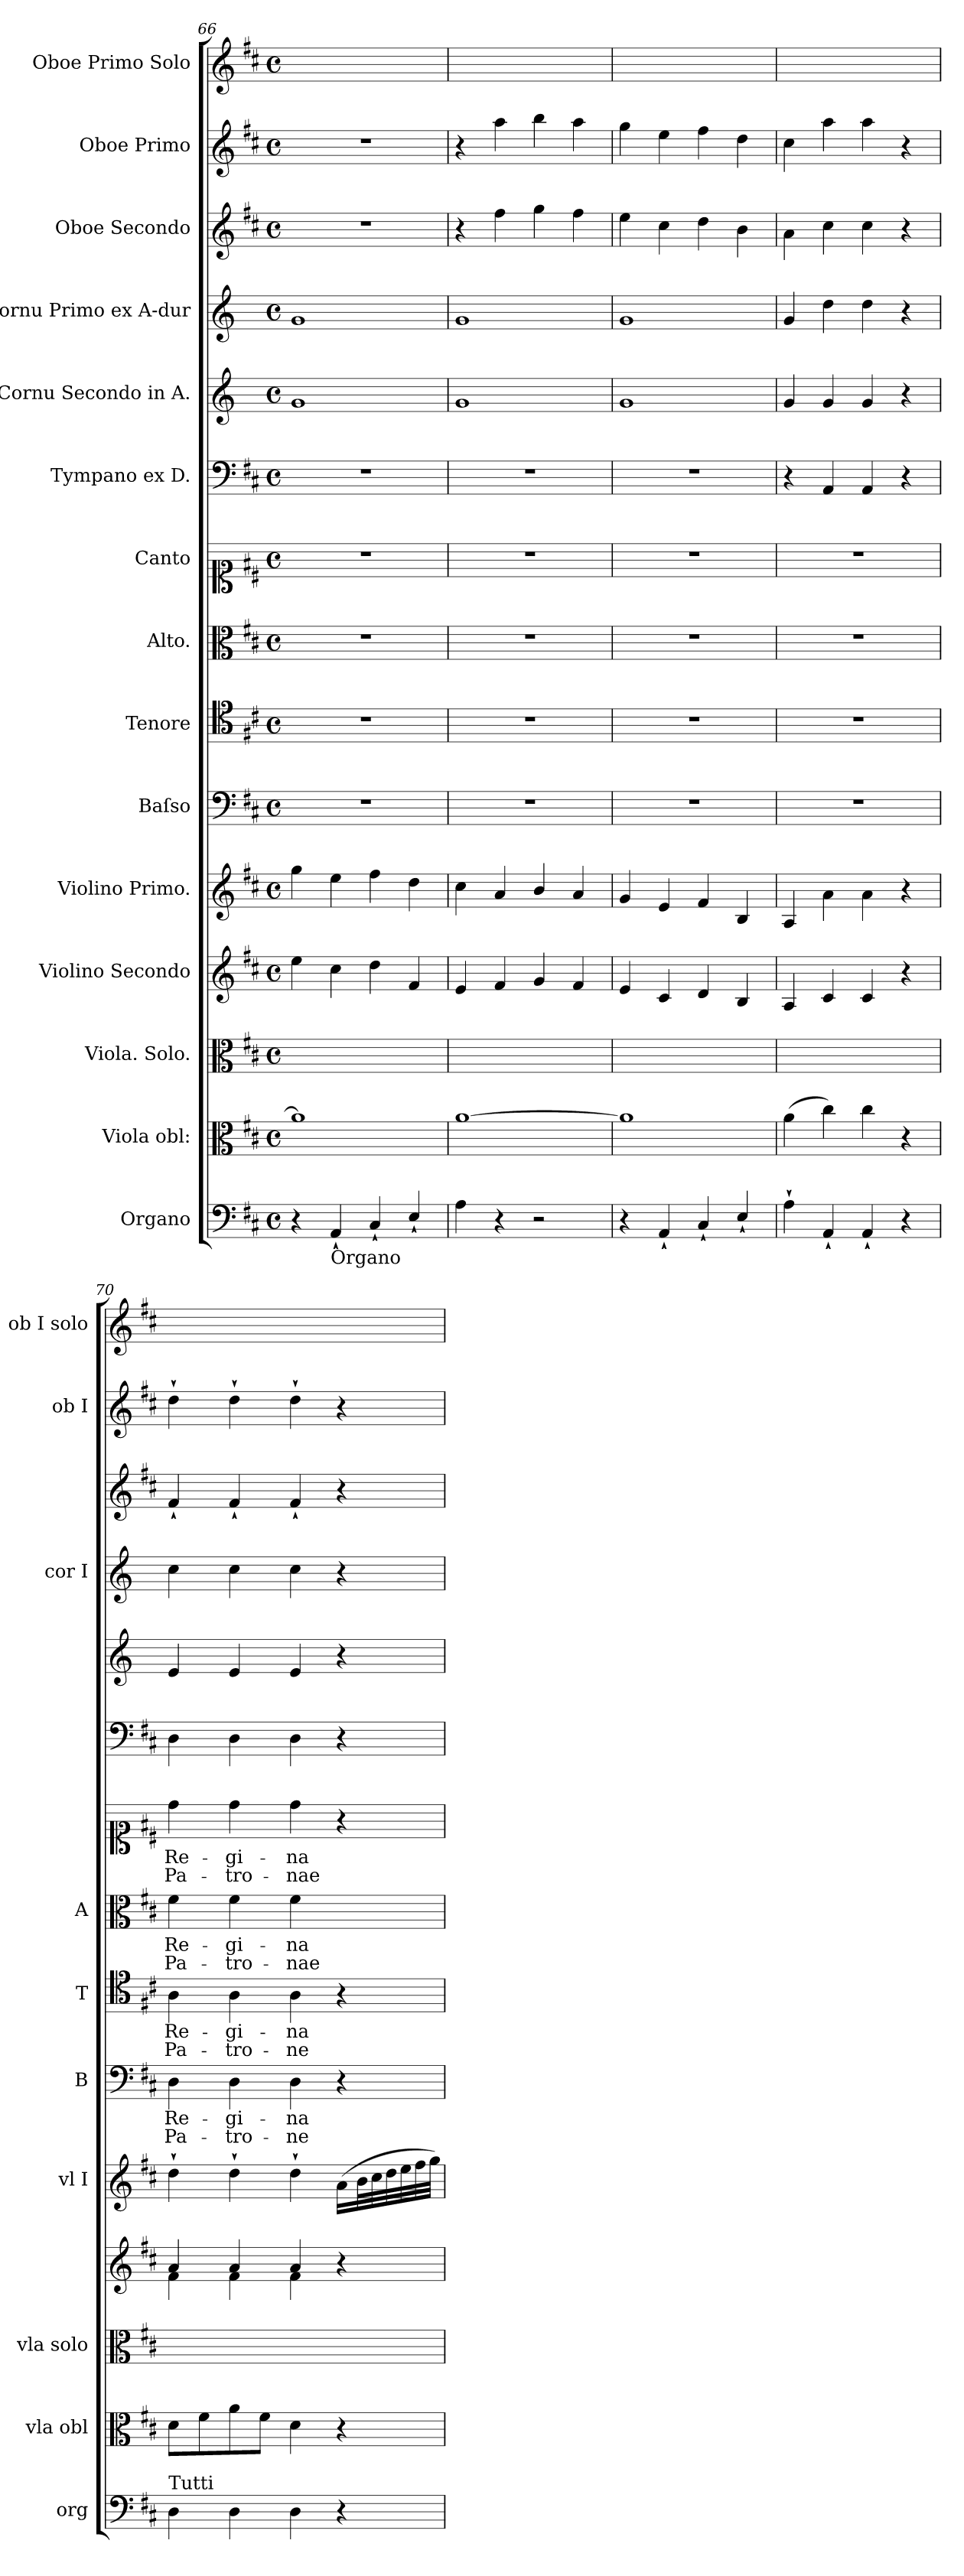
**kern	**dynam	**kern	**kern	**kern	**kern	**dynam	**kern	**text	**text	**kern	**text	**text	**kern	**text	**text	**kern	**text	**text	**kern	**dynam	**kern	**dynam	**kern	**dynam	**kern	**dynam	**kern	**dynam	**kern
*part15	*part15	*part14	*part13	*part12	*part11	*part11	*part10	*part10	*part10	*part9	*part9	*part9	*part8	*part8	*part8	*part7	*part7	*part7	*part6	*part6	*part5	*part5	*part4	*part4	*part3	*part3	*part2	*part2	*part1
*staff15	*staff15	*staff14	*staff13	*staff12	*staff11	*staff11	*staff10	*staff10	*staff10	*staff9	*staff9	*staff9	*staff8	*staff8	*staff8	*staff7	*staff7	*staff7	*staff6	*staff6	*staff5	*staff5	*staff4	*staff4	*staff3	*staff3	*staff2	*staff2	*staff1
*I"Organo	*	*I"Viola obl:	*I"Viola. Solo.	*I"Violino Secondo	*I"Violino Primo.	*	*I"Baſso	*	*	*I"Tenore	*	*	*I"Alto.	*	*	*I"Canto	*	*	*I"Tympano ex D.	*	*I"Cornu Secondo in A.	*	*I"Cornu Primo ex A-dur	*	*I"Oboe Secondo	*	*I"Oboe Primo	*	*I"Oboe Primo Solo
*I'org	*	*I'vla obl	*I'vla solo	*	*I'vl I	*	*I'B	*	*	*I'T	*	*	*I'A	*	*	*	*	*	*	*	*	*	*I'cor I	*	*	*	*I'ob I	*	*I'ob I solo
*clefF4	*	*clefC3	*clefC3	*clefG2	*clefG2	*	*clefF4	*	*	*clefC4	*	*	*clefC3	*	*	*clefC1	*	*	*clefF4	*	*clefG2	*	*clefG2	*	*clefG2	*	*clefG2	*	*clefG2
*	*	*	*	*	*	*	*	*	*	*	*	*	*	*	*	*	*	*	*	*	*ITrd-1c-2	*	*ITrd-1c-2	*	*	*	*	*	*
*k[f#c#]	*	*k[f#c#]	*k[f#c#]	*k[f#c#]	*k[f#c#]	*	*k[f#c#]	*	*	*k[f#c#]	*	*	*k[f#c#]	*	*	*k[f#c#]	*	*	*k[f#c#]	*	*k[f#c#]	*	*k[f#c#]	*	*k[f#c#]	*	*k[f#c#]	*	*k[f#c#]
*D:	*	*D:	*D:	*D:	*D:	*	*D:	*	*	*D:	*	*	*D:	*	*	*D:	*	*	*D:	*	*D:	*	*D:	*	*D:	*	*D:	*	*D:
*M4/4	*	*M4/4	*M4/4	*M4/4	*M4/4	*	*M4/4	*	*	*M4/4	*	*	*M4/4	*	*	*M4/4	*	*	*M4/4	*	*M4/4	*	*M4/4	*	*M4/4	*	*M4/4	*	*M4/4
*met(c)	*	*met(c)	*met(c)	*met(c)	*met(c)	*	*met(c)	*	*	*met(c)	*	*	*met(c)	*	*	*met(c)	*	*	*met(c)	*	*met(c)	*	*met(c)	*	*met(c)	*	*met(c)	*	*met(c)
=66	=66	=66	=66	=66	=66	=66	=66	=66	=66	=66	=66	=66	=66	=66	=66	=66	=66	=66	=66	=66	=66	=66	=66	=66	=66	=66	=66	=66	=66
4r	.	1a]	1ryy	4ee\	4gg\	.	1r	.	.	1r	.	.	1r	.	.	1r	.	.	1r	.	1a	po	1a	po	1r	.	1r	.	1ryy
!LO:TX:b:t=Organo	!	!	!	!	!	!	!	!	!	!	!	!	!	!	!	!	!	!	!	!	!	!	!	!	!	!	!	!	!
4AA`>/	.	.	.	4cc#\	4ee\	.	.	.	.	.	.	.	.	.	.	.	.	.	.	.	.	.	.	.	.	.	.	.	.
4C#`>/	.	.	.	4dd\	4ff#\	.	.	.	.	.	.	.	.	.	.	.	.	.	.	.	.	.	.	.	.	.	.	.	.
4E`>/	.	.	.	4f#/	4dd\	.	.	.	.	.	.	.	.	.	.	.	.	.	.	.	.	.	.	.	.	.	.	.	.
=67	=67	=67	=67	=67	=67	=67	=67	=67	=67	=67	=67	=67	=67	=67	=67	=67	=67	=67	=67	=67	=67	=67	=67	=67	=67	=67	=67	=67	=67
4A\	.	[1a	1ryy	4e/	4cc#\	.	1r	.	.	1r	.	.	1r	.	.	1r	.	.	1r	.	1a	.	1a	.	4r	.	4r	.	1ryy
4r	.	.	.	4f#/	4a/	.	.	.	.	.	.	.	.	.	.	.	.	.	.	.	.	.	.	.	4ff#\	po..	4aa\	po.	.
!	!LO:DY:b	!	!	!	!	!	!	!	!	!	!	!	!	!	!	!	!	!	!	!	!	!	!	!	!	!	!	!	!
2r	piano	.	.	4g/	4b/	.	.	.	.	.	.	.	.	.	.	.	.	.	.	.	.	.	.	.	4gg\	.	4bb\	.	.
.	.	.	.	4f#/	4a/	.	.	.	.	.	.	.	.	.	.	.	.	.	.	.	.	.	.	.	4ff#\	.	4aa\	.	.
=68	=68	=68	=68	=68	=68	=68	=68	=68	=68	=68	=68	=68	=68	=68	=68	=68	=68	=68	=68	=68	=68	=68	=68	=68	=68	=68	=68	=68	=68
4r	.	1a]	1ryy	4e/	4g/	.	1r	.	.	1r	.	.	1r	.	.	1r	.	.	1r	.	1a	.	1a	.	4ee\	.	4gg\	.	1ryy
4AA`>/	.	.	.	4c#/	4e/	.	.	.	.	.	.	.	.	.	.	.	.	.	.	.	.	.	.	.	4cc#\	.	4ee\	.	.
4C#`>/	.	.	.	4d/	4f#/	.	.	.	.	.	.	.	.	.	.	.	.	.	.	.	.	.	.	.	4dd\	.	4ff#\	.	.
4E`>/	.	.	.	4B/	4B/	.	.	.	.	.	.	.	.	.	.	.	.	.	.	.	.	.	.	.	4b\	.	4dd\	.	.
=69	=69	=69	=69	=69	=69	=69	=69	=69	=69	=69	=69	=69	=69	=69	=69	=69	=69	=69	=69	=69	=69	=69	=69	=69	=69	=69	=69	=69	=69
4A`>\	.	(4a\	1ryy	4A/	4A/	.	1r	.	.	1r	.	.	1r	.	.	1r	.	.	4r	.	4a/	.	4a/	.	4a\	.	4cc#\	.	1ryy
4AA`>/	.	4cc#\)	.	4c#/	4a\	.	.	.	.	.	.	.	.	.	.	.	.	.	4AA/	po&colon;	4a/	.	4ee\	.	4cc#\	.	4aa\	.	.
4AA`>/	.	4cc#\	.	4c#/	4a\	.	.	.	.	.	.	.	.	.	.	.	.	.	4AA/	.	4a/	.	4ee\	.	4cc#\	.	4aa\	.	.
4r	.	4r	.	4r	4r	.	.	.	.	.	.	.	.	.	.	.	.	.	4r	.	4r	.	4r	.	4r	.	4r	.	.
=70	=70	=70	=70	=70	=70	=70	=70	=70	=70	=70	=70	=70	=70	=70	=70	=70	=70	=70	=70	=70	=70	=70	=70	=70	=70	=70	=70	=70	=70
*	*	*	*	*^	*	*	*	*	*	*	*	*	*	*	*	*	*	*	*	*	*	*	*	*	*	*	*	*	*
!LO:TX:a:t=Tutti	!	!	!	!	!	!	!	!	!	!	!	!	!	!	!	!	!	!	!	!	!	!	!	!	!	!	!	!	!	!
!	!	!	!	!	!	!	!LO:DY:b	!	!	!	!	!	!LO:LY:i	!	!	!	!	!	!	!	!	!	!	!	!	!	!	!	!	!
4D\	.	8d\L	1ryy	4a/	4f#\	4dd`\	for	4D\	Re-	Pa-	4A\	Re-	Pa-	4f#\	Re-	Pa-	4dd\	Re-	Pa-	4D\	.	4f#/	.	4dd\	.	4f#`>/	.	4dd`\	.	1ryy
.	.	8f#\	.	.	.	.	.	.	.	.	.	.	.	.	.	.	.	.	.	.	.	.	.	.	.	.	.	.	.	.
!	!	!	!	!	!	!	!	!	!	!	!	!	!LO:LY:i	!	!	!	!	!	!	!	!	!	!	!	!	!	!	!	!	!
4D\	.	8a\	.	4a/	4f#\	4dd`\	.	4D\	-gi-	-tro-	4A\	-gi-	-tro-	4f#\	-gi-	-tro-	4dd\	-gi-	-tro-	4D\	.	4f#/	.	4dd\	.	4f#`>/	.	4dd`\	.	.
.	.	8f#\J	.	.	.	.	.	.	.	.	.	.	.	.	.	.	.	.	.	.	.	.	.	.	.	.	.	.	.	.
!	!	!	!	!	!	!	!	!	!	!	!	!	!LO:LY:i	!	!	!	!	!	!	!	!	!	!	!	!	!	!	!	!	!
4D\	.	4d\	.	4a/	4f#\	4dd`\	.	4D\	-na	-ne	4A\	-na	-ne	4f#\	-na	-nae	4dd\	-na	-nae	4D\	.	4f#/	.	4dd\	.	4f#`>/	.	4dd`\	.	.
4r	.	4r	.	4r	4ryy	(16a\LL	.	4r	.	.	4r	.	.	4ryy	.	.	4r	.	.	4r	.	4r	.	4r	.	4r	.	4r	.	.
.	.	.	.	.	.	32b\L	.	.	.	.	.	.	.	.	.	.	.	.	.	.	.	.	.	.	.	.	.	.	.	.
.	.	.	.	.	.	32cc#\	.	.	.	.	.	.	.	.	.	.	.	.	.	.	.	.	.	.	.	.	.	.	.	.
.	.	.	.	.	.	32dd\	.	.	.	.	.	.	.	.	.	.	.	.	.	.	.	.	.	.	.	.	.	.	.	.
.	.	.	.	.	.	32ee\	.	.	.	.	.	.	.	.	.	.	.	.	.	.	.	.	.	.	.	.	.	.	.	.
.	.	.	.	.	.	32ff#\	.	.	.	.	.	.	.	.	.	.	.	.	.	.	.	.	.	.	.	.	.	.	.	.
.	.	.	.	.	.	32gg\JJJ)	.	.	.	.	.	.	.	.	.	.	.	.	.	.	.	.	.	.	.	.	.	.	.	.
*	*	*	*	*v	*v	*	*	*	*	*	*	*	*	*	*	*	*	*	*	*	*	*	*	*	*	*	*	*	*	*
=	=	=	=	=	=	=	=	=	=	=	=	=	=	=	=	=	=	=	=	=	=	=	=	=	=	=	=	=	=
*-	*-	*-	*-	*-	*-	*-	*-	*-	*-	*-	*-	*-	*-	*-	*-	*-	*-	*-	*-	*-	*-	*-	*-	*-	*-	*-	*-	*-	*-
